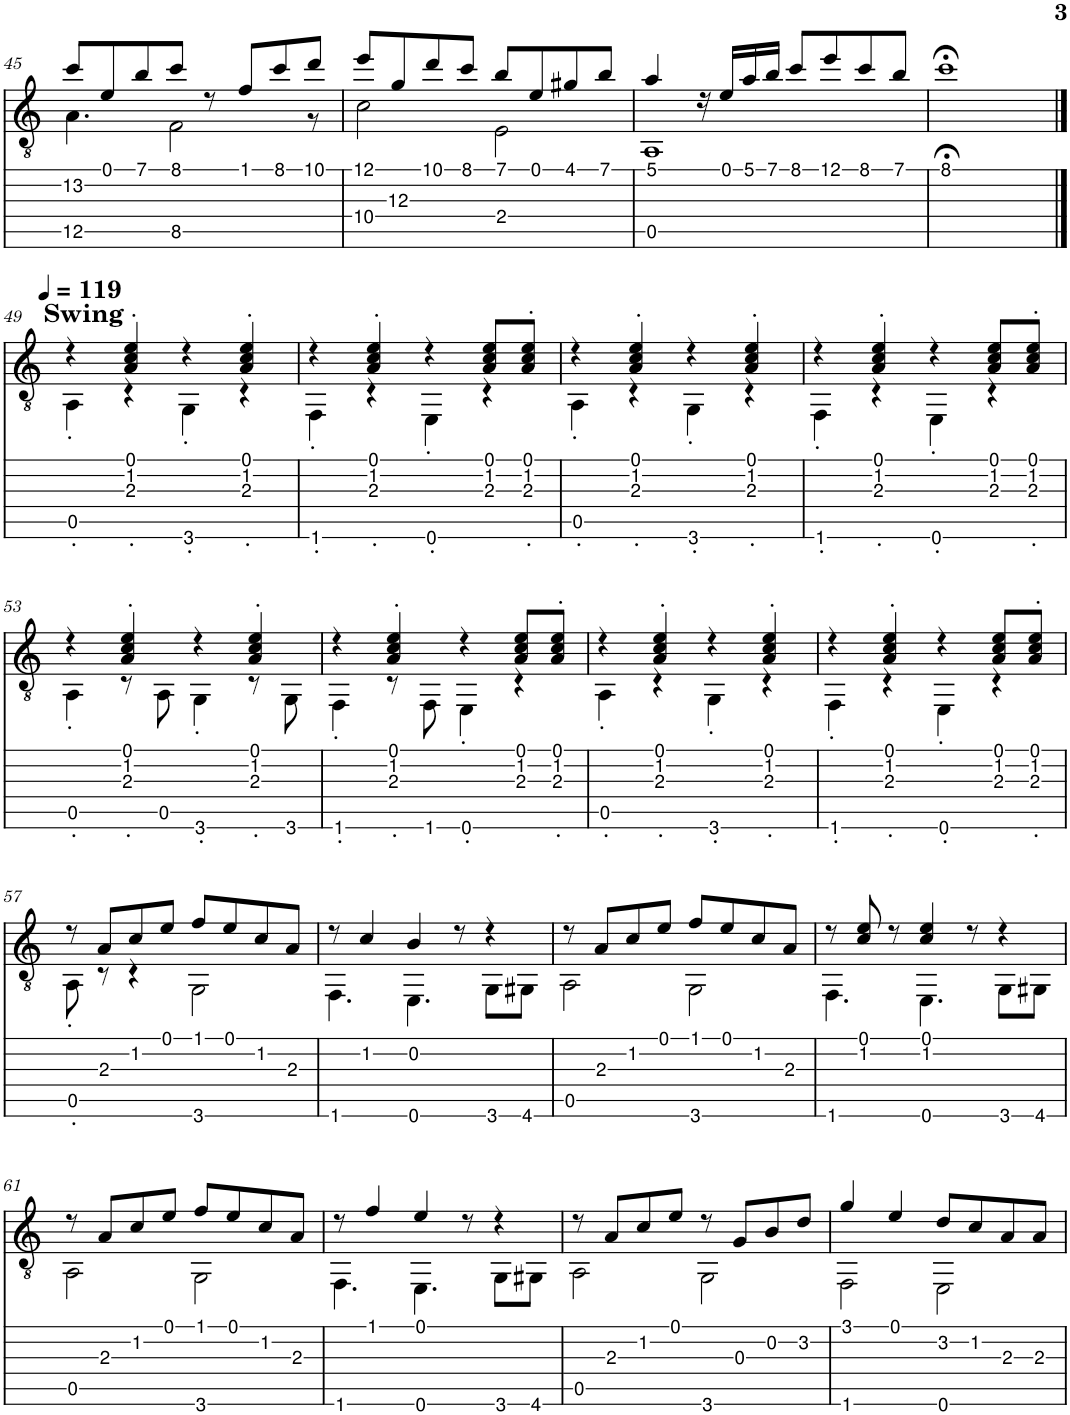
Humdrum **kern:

**kern	**kern
*part1	*part1
*staff2	*staff1
*I"Guitar	*
*I'Guit.	*
!!LO:PB:g=z
*	*clefGv2
*k[]	*k[]
*M4/4	*M4/4
=45	=45
*^	*^
8ccL	4.A	8cc/L	4.A\
8eJ	.	8e/	.
8bL	.	8b/	.
8ccJ	2F	8cc/J	2F\
8r	.	8r	.
8f	.	8f/L	.
8ccL	.	8cc/	.
8ddJ	8r	8dd/J	8r
=46	=46	=46	=46
8eeL	2c	8ee/L	2c\
8gJ	.	8g/	.
8ddL	.	8dd/	.
8ccJ	.	8cc/J	.
8bL	2E	8b/L	2E\
8eJ	.	8e/	.
8g#L	.	8g#X/	.
8bJ	.	8b/J	.
=47	=47	=47	=47
4a	1AA	4a/	1AA
16r	.	16r	.
16eLL	.	16e/LL	.
16a	.	16a/	.
16bJJ	.	16b/JJ	.
8ccL	.	8cc/L	.
8eeJ	.	8ee/	.
8ccL	.	8cc/	.
8bJ	.	8b/J	.
*v	*v	*	*
*	*v	*v
=48	=48
1cc;<	1cc;<
!!LO:LB:g=z
==49	==49
*	*MM119
*^	*^
!	!	!LO:TX:a:B:t=Swing	!
4r	4AA'	4r	4AA'\
4A' 4c' 4e'	4r	4A/' 4c/' 4e/'	4r
4r	4GG'	4r	4GG'\
4A' 4c' 4e'	4r	4A/' 4c/' 4e/'	4r
=50	=50	=50	=50
4r	4FF'	4r	4FF'\
4A' 4c' 4e'	4r	4A/' 4c/' 4e/'	4r
4r	4EE'	4r	4EE'\
8A\ 8c\ 8e\L	4r	8A/ 8c/ 8e/L	4r
8A'\ 8c'\ 8e'\J	.	8A/' 8c/' 8e/'J	.
=51	=51	=51	=51
4r	4AA'	4r	4AA'\
4A' 4c' 4e'	4r	4A/' 4c/' 4e/'	4r
4r	4GG'	4r	4GG'\
4A' 4c' 4e'	4r	4A/' 4c/' 4e/'	4r
=52	=52	=52	=52
4r	4FF'	4r	4FF'\
4A' 4c' 4e'	4r	4A/' 4c/' 4e/'	4r
4r	4EE'	4r	4EE'\
8A\ 8c\ 8e\L	4r	8A/ 8c/ 8e/L	4r
8A'\ 8c'\ 8e'\J	.	8A/' 8c/' 8e/'J	.
!!LO:LB:g=z	!!
=53	=53	=53	=53
4r	4AA'	4r	4AA'\
4A' 4c' 4e'	8r	4A/' 4c/' 4e/'	8r
.	8AA	.	8AA\
4r	4GG'	4r	4GG'\
4A' 4c' 4e'	8r	4A/' 4c/' 4e/'	8r
.	8GG	.	8GG\
=54	=54	=54	=54
4r	4FF'	4r	4FF'\
4A' 4c' 4e'	8r	4A/' 4c/' 4e/'	8r
.	8FF	.	8FF\
4r	4EE'	4r	4EE'\
8A\ 8c\ 8e\L	4r	8A/ 8c/ 8e/L	4r
8A'\ 8c'\ 8e'\J	.	8A/' 8c/' 8e/'J	.
=55	=55	=55	=55
4r	4AA'	4r	4AA'\
4A' 4c' 4e'	4r	4A/' 4c/' 4e/'	4r
4r	4GG'	4r	4GG'\
4A' 4c' 4e'	4r	4A/' 4c/' 4e/'	4r
=56	=56	=56	=56
4r	4FF'	4r	4FF'\
4A' 4c' 4e'	4r	4A/' 4c/' 4e/'	4r
4r	4EE'	4r	4EE'\
8A\ 8c\ 8e\L	4r	8A/ 8c/ 8e/L	4r
8A'\ 8c'\ 8e'\J	.	8A/' 8c/' 8e/'J	.
!!LO:LB:g=z	!!
=57	=57	=57	=57
8r	8AA'	8r	8AA'\
8A	8r	8A/L	8r
8cL	4r	8c/	4r
8eJ	.	8e/J	.
8fL	2GG	8f/L	2GG\
8eJ	.	8e/	.
8cL	.	8c/	.
8AJ	.	8A/J	.
=58	=58	=58	=58
8r	4.FF	8r	4.FF\
4c	.	4c/	.
4B	4.EE	4B/	4.EE\
8r	.	8r	.
4r	8GGL	4r	8GG\L
.	8GG#J	.	8GG#X\J
=59	=59	=59	=59
8r	2AA	8r	2AA\
8A	.	8A/L	.
8cL	.	8c/	.
8eJ	.	8e/J	.
8fL	2GG	8f/L	2GG\
8eJ	.	8e/	.
8cL	.	8c/	.
8AJ	.	8A/J	.
=60	=60	=60	=60
8r	4.FF	8r	4.FF\
8c 8e	.	8c/ 8e/	.
8r	.	8r	.
4c 4e	4.EE	4c/ 4e/	4.EE\
8r	.	8r	.
4r	8GGL	4r	8GG\L
.	8GG#XJ	.	8GG#X\J
!!LO:LB:g=z	!!
=61	=61	=61	=61
8r	2AA	8r	2AA\
8A	.	8A/L	.
8cL	.	8c/	.
8eJ	.	8e/J	.
8fL	2GG	8f/L	2GG\
8eJ	.	8e/	.
8cL	.	8c/	.
8AJ	.	8A/J	.
=62	=62	=62	=62
8r	4.FF	8r	4.FF\
4f	.	4f/	.
4e	4.EE	4e/	4.EE\
8r	.	8r	.
4r	8GGL	4r	8GG\L
.	8GG#XJ	.	8GG#X\J
=63	=63	=63	=63
8r	2AA	8r	2AA\
8A	.	8A/L	.
8cL	.	8c/	.
8eJ	.	8e/J	.
8r	2GG	8r	2GG\
8G	.	8G/L	.
8BL	.	8B/	.
8dJ	.	8d/J	.
=64	=64	=64	=64
4g	2FF	4g/	2FF\
4e	.	4e/	.
8dL	2EE	8d/L	2EE\
8cJ	.	8c/	.
8AL	.	8A/	.
8AJ	.	8A/J	.
*v	*v	*	*
*	*v	*v
=	=
*-	*-
